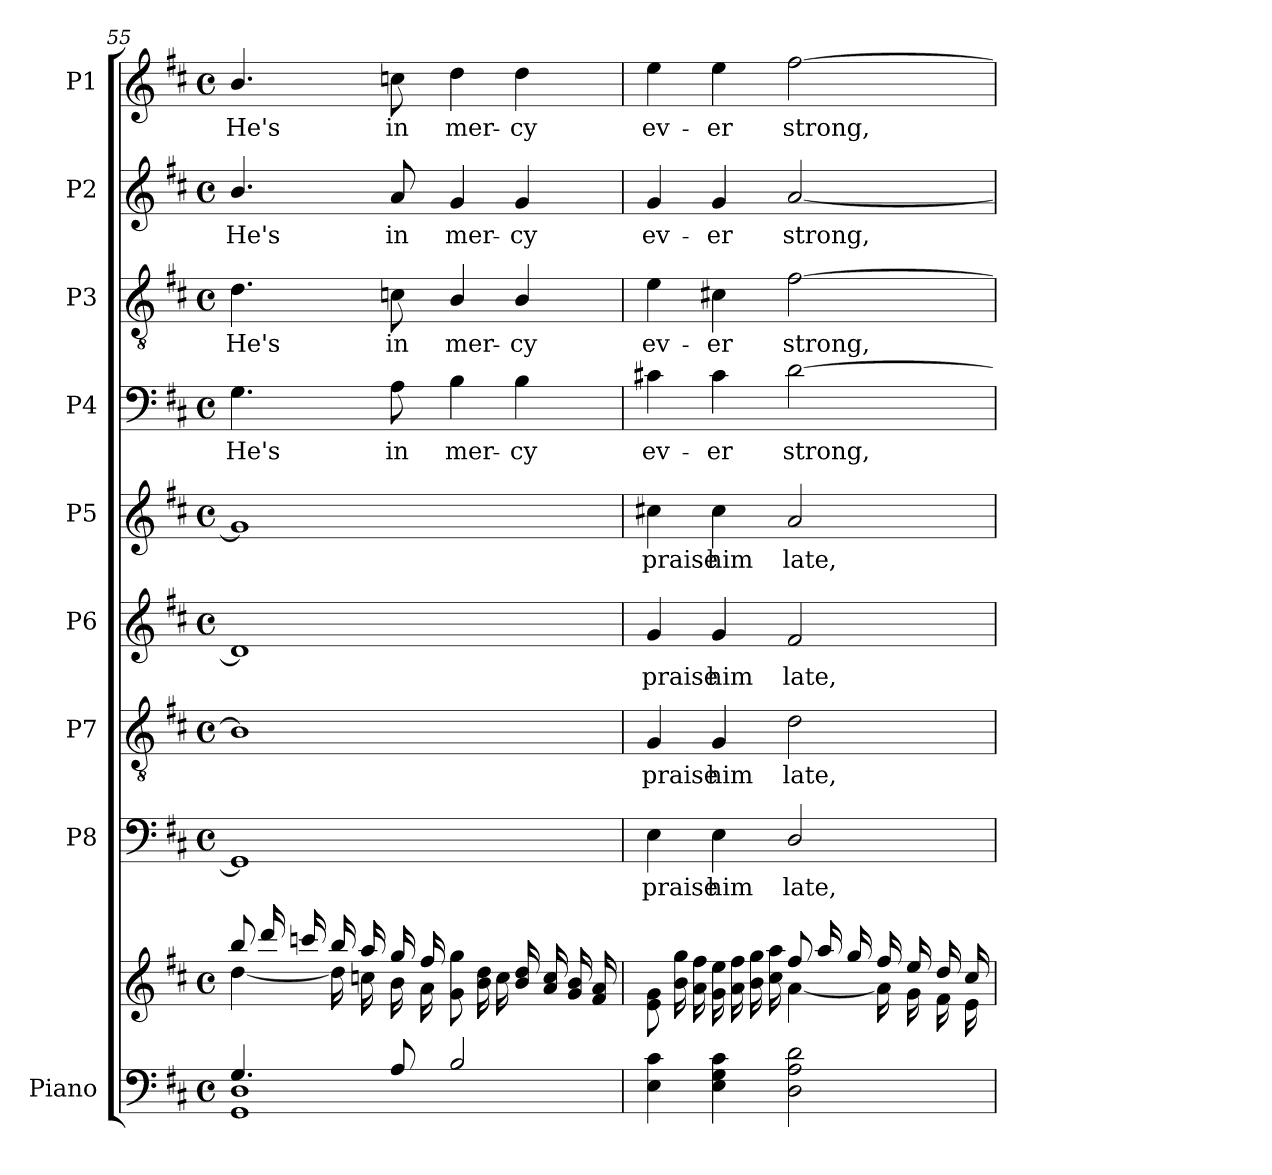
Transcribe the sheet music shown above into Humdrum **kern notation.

**kern	**kern	**kern	**text	**kern	**text	**kern	**text	**kern	**text	**kern	**text	**kern	**text	**kern	**text	**kern	**text
*part9	*part9	*part8	*part8	*part7	*part7	*part6	*part6	*part5	*part5	*part4	*part4	*part3	*part3	*part2	*part2	*part1	*part1
*staff10	*staff9	*staff8	*staff8	*staff7	*staff7	*staff6	*staff6	*staff5	*staff5	*staff4	*staff4	*staff3	*staff3	*staff2	*staff2	*staff1	*staff1
*I"Piano	*	*I"P8	*	*I"P7	*	*I"P6	*	*I"P5	*	*I"P4	*	*I"P3	*	*I"P2	*	*I"P1	*
*clefF4	*clefG2	*clefF4	*	*clefGv2	*	*clefG2	*	*clefG2	*	*clefF4	*	*clefGv2	*	*clefG2	*	*clefG2	*
*	*	*	*	*ITrd7c12	*	*	*	*	*	*	*	*ITrd7c12	*	*	*	*	*
*k[f#c#]	*k[f#c#]	*k[f#c#]	*	*k[f#c#]	*	*k[f#c#]	*	*k[f#c#]	*	*k[f#c#]	*	*k[f#c#]	*	*k[f#c#]	*	*k[f#c#]	*
*D:	*D:	*D:	*	*D:	*	*D:	*	*D:	*	*D:	*	*D:	*	*D:	*	*D:	*
*M4/4	*M4/4	*M4/4	*	*M4/4	*	*M4/4	*	*M4/4	*	*M4/4	*	*M4/4	*	*M4/4	*	*M4/4	*
*met(c)	*met(c)	*met(c)	*	*met(c)	*	*met(c)	*	*met(c)	*	*met(c)	*	*met(c)	*	*met(c)	*	*met(c)	*
=55	=55	=55	=55	=55	=55	=55	=55	=55	=55	=55	=55	=55	=55	=55	=55	=55	=55
*^	*^	*	*	*	*	*	*	*	*	*	*	*	*	*	*	*	*
!	!	!	!	!	!LO:LY:b:color=#000000	!	!	!	!	!	!	!	!	!	!	!	!	!	!
!	!	!	!	!	!	!	!LO:LY:b:color=#000000	!	!	!	!	!	!	!	!	!	!	!	!
!	!	!	!	!	!	!	!	!	!LO:LY:b:color=#000000	!	!	!	!	!	!	!	!	!	!
!	!	!	!	!	!	!	!	!	!	!	!LO:LY:b:color=#000000	!	!	!	!	!	!	!	!
!	!	!	!	!	!	!	!	!	!	!	!	!	!LO:LY:b:color=#000000	!	!	!	!	!	!
!	!	!	!	!	!	!	!	!	!	!	!	!	!	!	!LO:LY:b:color=#000000	!	!	!	!
!	!	!	!	!	!	!	!	!	!	!	!	!	!	!	!	!	!LO:LY:b:color=#000000	!	!
!	!	!	!	!	!	!	!	!	!	!	!	!	!	!	!	!	!	!	!LO:LY:b:color=#000000
4.Gi/	1GGi 1Di	8bbi/	[4ddi\	1GGi]	.	1BBi]	.	1di]	.	1gi]	.	4.Gi\	He's	4.Di\	He's	4.bi/	He's	4.bi/	He's
.	.	16dddi/	.	.	.	.	.	.	.	.	.	.	.	.	.	.	.	.	.
.	.	16cccni/	.	.	.	.	.	.	.	.	.	.	.	.	.	.	.	.	.
.	.	16bbi/	16ddi\]	.	.	.	.	.	.	.	.	.	.	.	.	.	.	.	.
.	.	16aai/	16ccni\	.	.	.	.	.	.	.	.	.	.	.	.	.	.	.	.
!	!	!	!	!	!	!	!	!	!	!	!	!	!LO:LY:b:color=#000000	!	!	!	!	!	!
!	!	!	!	!	!	!	!	!	!	!	!	!	!	!	!LO:LY:b:color=#000000	!	!	!	!
!	!	!	!	!	!	!	!	!	!	!	!	!	!	!	!	!	!LO:LY:b:color=#000000	!	!
!	!	!	!	!	!	!	!	!	!	!	!	!	!	!	!	!	!	!	!LO:LY:b:color=#000000
8Ai/	.	16ggi/	16bi\	.	.	.	.	.	.	.	.	8Ai\	in	8Cni\	in	8ai/	in	8ccni\	in
.	.	16ff#i/	16ai\	.	.	.	.	.	.	.	.	.	.	.	.	.	.	.	.
!	!	!	!	!	!	!	!	!	!	!	!	!	!LO:LY:b:color=#000000	!	!	!	!	!	!
!	!	!	!	!	!	!	!	!	!	!	!	!	!	!	!LO:LY:b:color=#000000	!	!	!	!
!	!	!	!	!	!	!	!	!	!	!	!	!	!	!	!	!	!LO:LY:b:color=#000000	!	!
!	!	!	!	!	!	!	!	!	!	!	!	!	!	!	!	!	!	!	!LO:LY:b:color=#000000
2Bi/	.	8gi\ 8ggi	2ryy	.	.	.	.	.	.	.	.	4Bi\	mer-	4BBi/	mer-	4gi/	mer-	4ddi\	mer-
.	.	16bi\ 16ddi	.	.	.	.	.	.	.	.	.	.	.	.	.	.	.	.	.
.	.	16cci\	.	.	.	.	.	.	.	.	.	.	.	.	.	.	.	.	.
!	!	!	!	!	!	!	!	!	!	!	!	!	!LO:LY:b:color=#000000	!	!	!	!	!	!
!	!	!	!	!	!	!	!	!	!	!	!	!	!	!	!LO:LY:b:color=#000000	!	!	!	!
!	!	!	!	!	!	!	!	!	!	!	!	!	!	!	!	!	!LO:LY:b:color=#000000	!	!
!	!	!	!	!	!	!	!	!	!	!	!	!	!	!	!	!	!	!	!LO:LY:b:color=#000000
.	.	16bi/ 16ddi	.	.	.	.	.	.	.	.	.	4Bi\	-cy	4BBi/	-cy	4gi/	-cy	4ddi\	-cy
.	.	16ai/ 16cci	.	.	.	.	.	.	.	.	.	.	.	.	.	.	.	.	.
.	.	16gi/ 16bi	.	.	.	.	.	.	.	.	.	.	.	.	.	.	.	.	.
.	.	16f#i/ 16ai	.	.	.	.	.	.	.	.	.	.	.	.	.	.	.	.	.
*v	*v	*	*	*	*	*	*	*	*	*	*	*	*	*	*	*	*	*	*
!!LO:LB:g=z
=56	=56	=56	=56	=56	=56	=56	=56	=56	=56	=56	=56	=56	=56	=56	=56	=56	=56	=56
!	!	!	!	!LO:LY:b:color=#000000	!	!	!	!	!	!	!	!	!	!	!	!	!	!
!	!	!	!	!	!	!LO:LY:b:color=#000000	!	!	!	!	!	!	!	!	!	!	!	!
!	!	!	!	!	!	!	!	!LO:LY:b:color=#000000	!	!	!	!	!	!	!	!	!	!
!	!	!	!	!	!	!	!	!	!	!LO:LY:b:color=#000000	!	!	!	!	!	!	!	!
!	!	!	!	!	!	!	!	!	!	!	!	!LO:LY:b:color=#000000	!	!	!	!	!	!
!	!	!	!	!	!	!	!	!	!	!	!	!	!	!LO:LY:b:color=#000000	!	!	!	!
!	!	!	!	!	!	!	!	!	!	!	!	!	!	!	!	!LO:LY:b:color=#000000	!	!
!	!	!	!	!	!	!	!	!	!	!	!	!	!	!	!	!	!	!LO:LY:b:color=#000000
4Ei\ 4c#i	8ei\ 8gi	2ryy	4Ei\	praise	4GGi/	praise	4gi/	praise	4cc#Xi\	praise	4c#Xi\	ev-	4Ei\	ev-	4gi/	ev-	4eei\	ev-
.	16bi\ 16ggi	.	.	.	.	.	.	.	.	.	.	.	.	.	.	.	.	.
.	16ai\ 16ff#i	.	.	.	.	.	.	.	.	.	.	.	.	.	.	.	.	.
!	!	!	!	!LO:LY:b:color=#000000	!	!	!	!	!	!	!	!	!	!	!	!	!	!
!	!	!	!	!	!	!LO:LY:b:color=#000000	!	!	!	!	!	!	!	!	!	!	!	!
!	!	!	!	!	!	!	!	!LO:LY:b:color=#000000	!	!	!	!	!	!	!	!	!	!
!	!	!	!	!	!	!	!	!	!	!LO:LY:b:color=#000000	!	!	!	!	!	!	!	!
!	!	!	!	!	!	!	!	!	!	!	!	!LO:LY:b:color=#000000	!	!	!	!	!	!
!	!	!	!	!	!	!	!	!	!	!	!	!	!	!LO:LY:b:color=#000000	!	!	!	!
!	!	!	!	!	!	!	!	!	!	!	!	!	!	!	!	!LO:LY:b:color=#000000	!	!
!	!	!	!	!	!	!	!	!	!	!	!	!	!	!	!	!	!	!LO:LY:b:color=#000000
4Ei\ 4Gi 4c#i	16gi\ 16eei	.	4Ei\	him	4GGi/	him	4gi/	him	4cc#i\	him	4c#i\	-er	4C#Xi\	-er	4gi/	-er	4eei\	-er
.	16ai\ 16ff#i	.	.	.	.	.	.	.	.	.	.	.	.	.	.	.	.	.
.	16bi\ 16ggi	.	.	.	.	.	.	.	.	.	.	.	.	.	.	.	.	.
.	16cc#i\ 16aai	.	.	.	.	.	.	.	.	.	.	.	.	.	.	.	.	.
!	!	!	!	!LO:LY:b:color=#000000	!	!	!	!	!	!	!	!	!	!	!	!	!	!
!	!	!	!	!	!	!LO:LY:b:color=#000000	!	!	!	!	!	!	!	!	!	!	!	!
!	!	!	!	!	!	!	!	!LO:LY:b:color=#000000	!	!	!	!	!	!	!	!	!	!
!	!	!	!	!	!	!	!	!	!	!LO:LY:b:color=#000000	!	!	!	!	!	!	!	!
!	!	!	!	!	!	!	!	!	!	!	!	!LO:LY:b:color=#000000	!	!	!	!	!	!
!	!	!	!	!	!	!	!	!	!	!	!	!	!	!LO:LY:b:color=#000000	!	!	!	!
!	!	!	!	!	!	!	!	!	!	!	!	!	!	!	!	!LO:LY:b:color=#000000	!	!
!	!	!	!	!	!	!	!	!	!	!	!	!	!	!	!	!	!	!LO:LY:b:color=#000000
2Di\ 2Ai 2di	8ff#i/	[4ai\	2Di/	late,	2Di\	late,	2f#i/	late,	2ai/	late,	[2di\	strong,	[2F#i\	strong,	[2ai/	strong,	[2ff#i\	strong,
.	16aai/	.	.	.	.	.	.	.	.	.	.	.	.	.	.	.	.	.
.	16ggi/	.	.	.	.	.	.	.	.	.	.	.	.	.	.	.	.	.
.	16ff#i/	16ai\]	.	.	.	.	.	.	.	.	.	.	.	.	.	.	.	.
.	16eei/	16gi\	.	.	.	.	.	.	.	.	.	.	.	.	.	.	.	.
.	16ddi/	16f#i\	.	.	.	.	.	.	.	.	.	.	.	.	.	.	.	.
.	16cc#i/	16ei\	.	.	.	.	.	.	.	.	.	.	.	.	.	.	.	.
*	*v	*v	*	*	*	*	*	*	*	*	*	*	*	*	*	*	*	*
=	=	=	=	=	=	=	=	=	=	=	=	=	=	=	=	=	=
*-	*-	*-	*-	*-	*-	*-	*-	*-	*-	*-	*-	*-	*-	*-	*-	*-	*-
